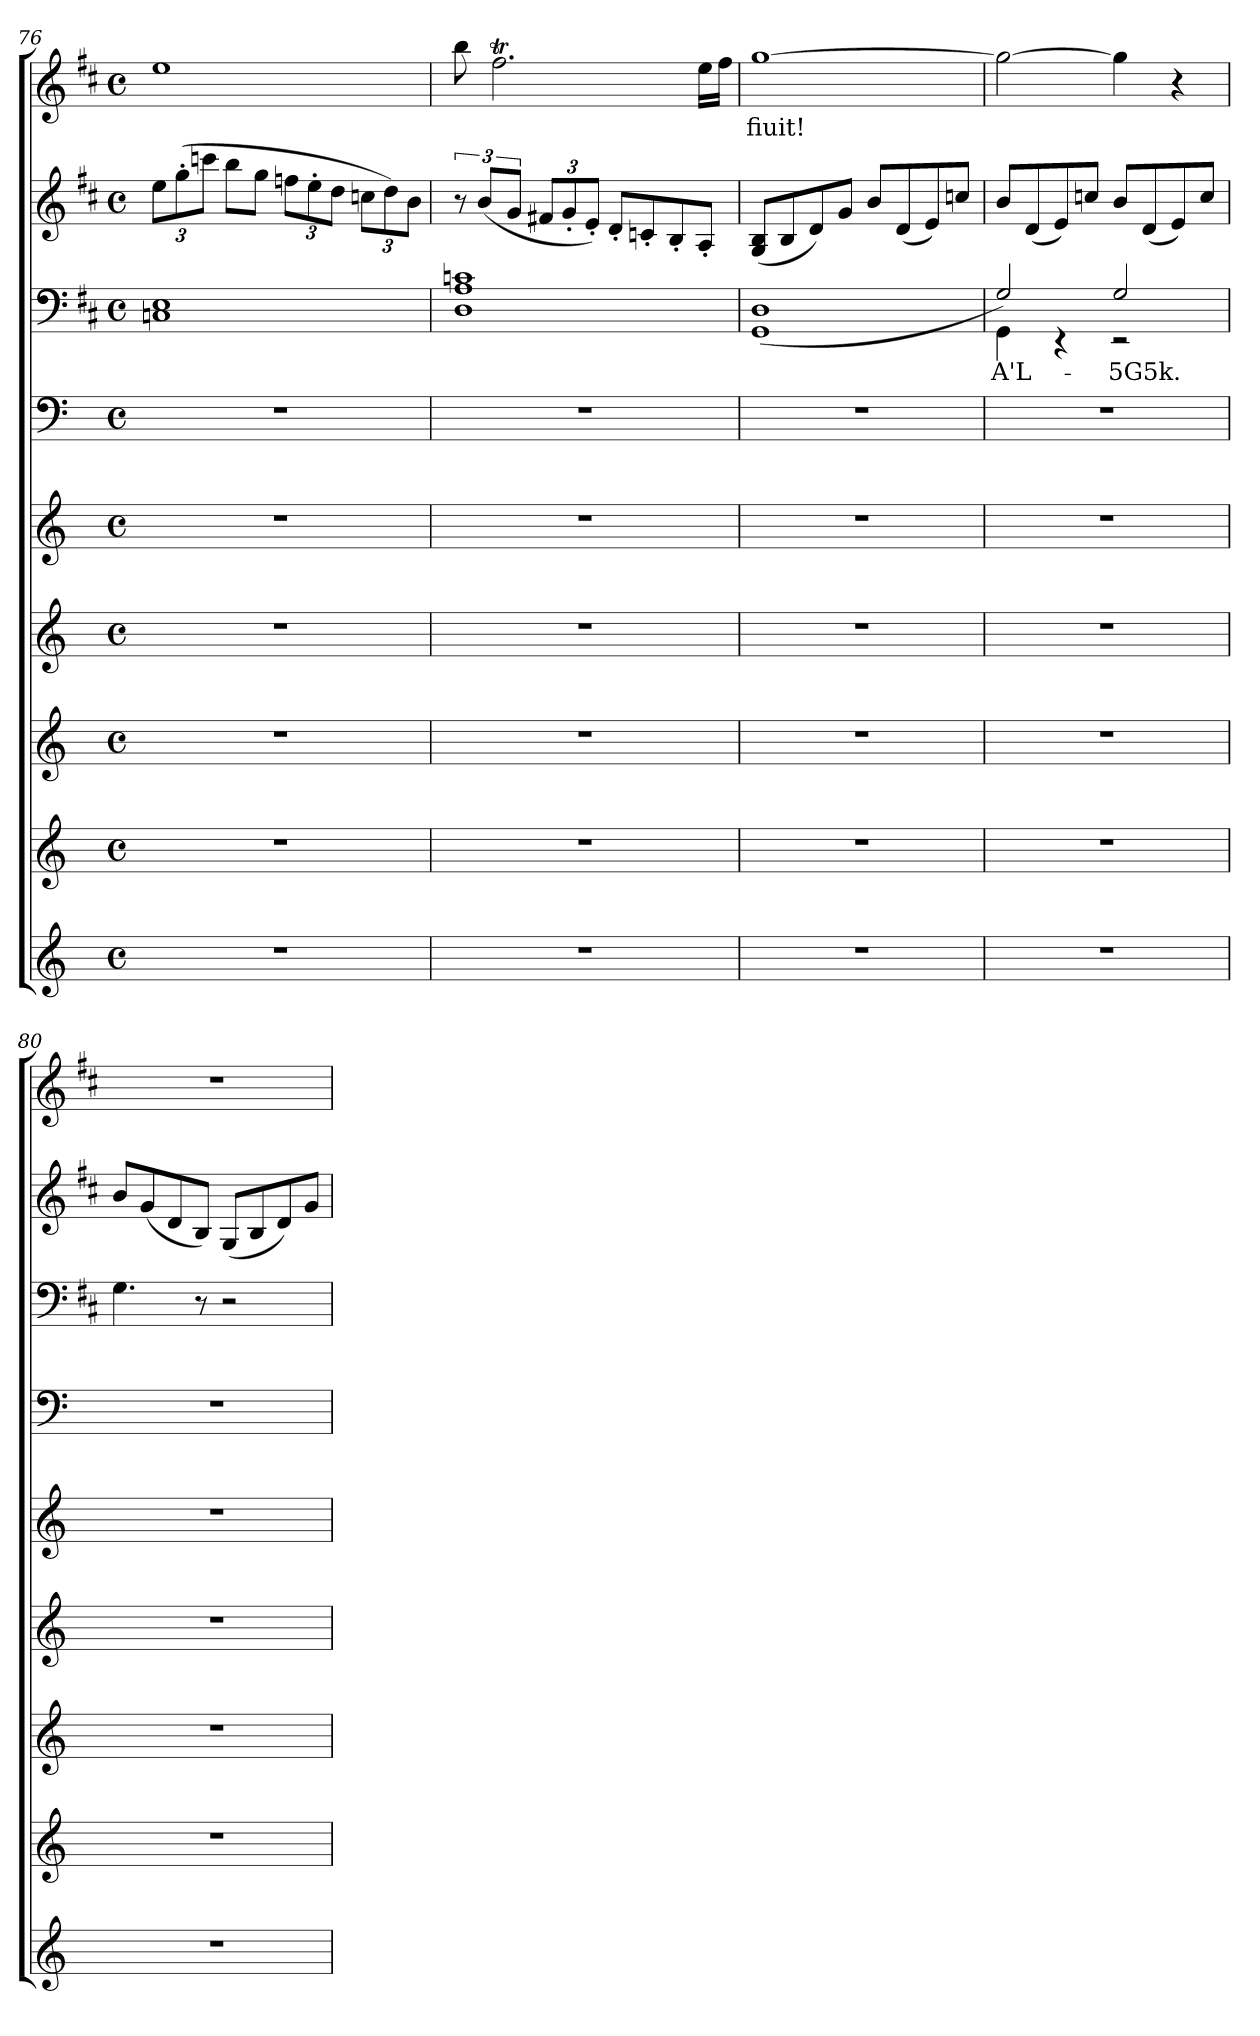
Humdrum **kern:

**kern	**kern	**kern	**kern	**kern	**kern	**kern	**text	**kern	**kern	**text
*part9	*part8	*part7	*part6	*part5	*part4	*part3	*part3	*part2	*part1	*part1
*staff9	*staff8	*staff7	*staff6	*staff5	*staff4	*staff3	*staff3	*staff2	*staff1	*staff1
*clefG2	*clefG2	*clefG2	*clefG2	*clefG2	*clefF4	*clefF4	*	*clefG2	*clefG2	*
*k[]	*k[]	*k[]	*k[]	*k[]	*k[]	*k[f#c#]	*	*k[f#c#]	*k[f#c#]	*
*C:	*C:	*C:	*C:	*C:	*C:	*D:	*	*D:	*D:	*
*M4/4	*M4/4	*M4/4	*M4/4	*M4/4	*M4/4	*M4/4	*	*M4/4	*M4/4	*
*met(c)	*met(c)	*met(c)	*met(c)	*met(c)	*met(c)	*met(c)	*	*met(c)	*met(c)	*
=76	=76	=76	=76	=76	=76	=76	=76	=76	=76	=76
1r	1r	1r	1r	1r	1r	1Cn\ 1E\	.	12ee\L	1ee/	.
.	.	.	.	.	.	.	.	(12gg'\	.	.
.	.	.	.	.	.	.	.	12ccc\J	.	.
.	.	.	.	.	.	.	.	8bb\L	.	.
.	.	.	.	.	.	.	.	8gg\J	.	.
.	.	.	.	.	.	.	.	12ffn\L	.	.
.	.	.	.	.	.	.	.	12ee'\	.	.
.	.	.	.	.	.	.	.	12dd\J	.	.
.	.	.	.	.	.	.	.	12cc\L	.	.
.	.	.	.	.	.	.	.	12dd\)	.	.
.	.	.	.	.	.	.	.	12b\J	.	.
!!LO:LB:g=z
=77	=77	=77	=77	=77	=77	=77	=77	=77	=77	=77
1r	1r	1r	1r	1r	1r	1D/ 1A/ 1cn/	.	12r	8bb\	.
.	.	.	.	.	.	.	.	(12b/L	.	.
.	.	.	.	.	.	.	.	.	2.ff#t\	.
.	.	.	.	.	.	.	.	12g/J	.	.
.	.	.	.	.	.	.	.	12f#X/L	.	.
.	.	.	.	.	.	.	.	12g'/	.	.
.	.	.	.	.	.	.	.	12e'/J)	.	.
.	.	.	.	.	.	.	.	8d'/L	.	.
.	.	.	.	.	.	.	.	8c'/	.	.
.	.	.	.	.	.	.	.	8B'/	.	.
.	.	.	.	.	.	.	.	8A'/J	16ee\LL	.
.	.	.	.	.	.	.	.	.	16ff#\JJ	.
=78	=78	=78	=78	=78	=78	=78	=78	=78	=78	=78
1r	1r	1r	1r	1r	1r	(1GG/ 1D/	.	(8G/ 8B/L	[1gg\	fiuit!
.	.	.	.	.	.	.	.	8B/	.	.
.	.	.	.	.	.	.	.	8d/)	.	.
.	.	.	.	.	.	.	.	8g/J	.	.
.	.	.	.	.	.	.	.	8b/L	.	.
.	.	.	.	.	.	.	.	(8d/	.	.
.	.	.	.	.	.	.	.	8e/)	.	.
.	.	.	.	.	.	.	.	8cc/J	.	.
=79	=79	=79	=79	=79	=79	=79	=79	=79	=79	=79
*	*	*	*	*	*	*^	*	*	*	*
1r	1r	1r	1r	1r	1r	2G/)	4GG\	A'L--	8b/L	2gg\_	.
.	.	.	.	.	.	.	.	.	(8d/	.	.
.	.	.	.	.	.	.	4r	.	8e/)	.	.
.	.	.	.	.	.	.	.	.	8cc/J	.	.
.	.	.	.	.	.	2G/	2r	5G5k.	8b/L	4gg\]	.
.	.	.	.	.	.	.	.	.	(8d/	.	.
.	.	.	.	.	.	.	.	.	8e/)	4r	.
.	.	.	.	.	.	.	.	.	8cc/J	.	.
*	*	*	*	*	*	*v	*v	*	*	*	*
=80	=80	=80	=80	=80	=80	=80	=80	=80	=80	=80
1r	1r	1r	1r	1r	1r	4.G\	.	8b/L	1r	.
.	.	.	.	.	.	.	.	(8g/	.	.
.	.	.	.	.	.	.	.	8d/	.	.
.	.	.	.	.	.	8r	.	8B/J)	.	.
.	.	.	.	.	.	2r	.	(8G/L	.	.
.	.	.	.	.	.	.	.	8B/	.	.
.	.	.	.	.	.	.	.	8d/)	.	.
.	.	.	.	.	.	.	.	8g/J	.	.
=	=	=	=	=	=	=	=	=	=	=
*-	*-	*-	*-	*-	*-	*-	*-	*-	*-	*-
